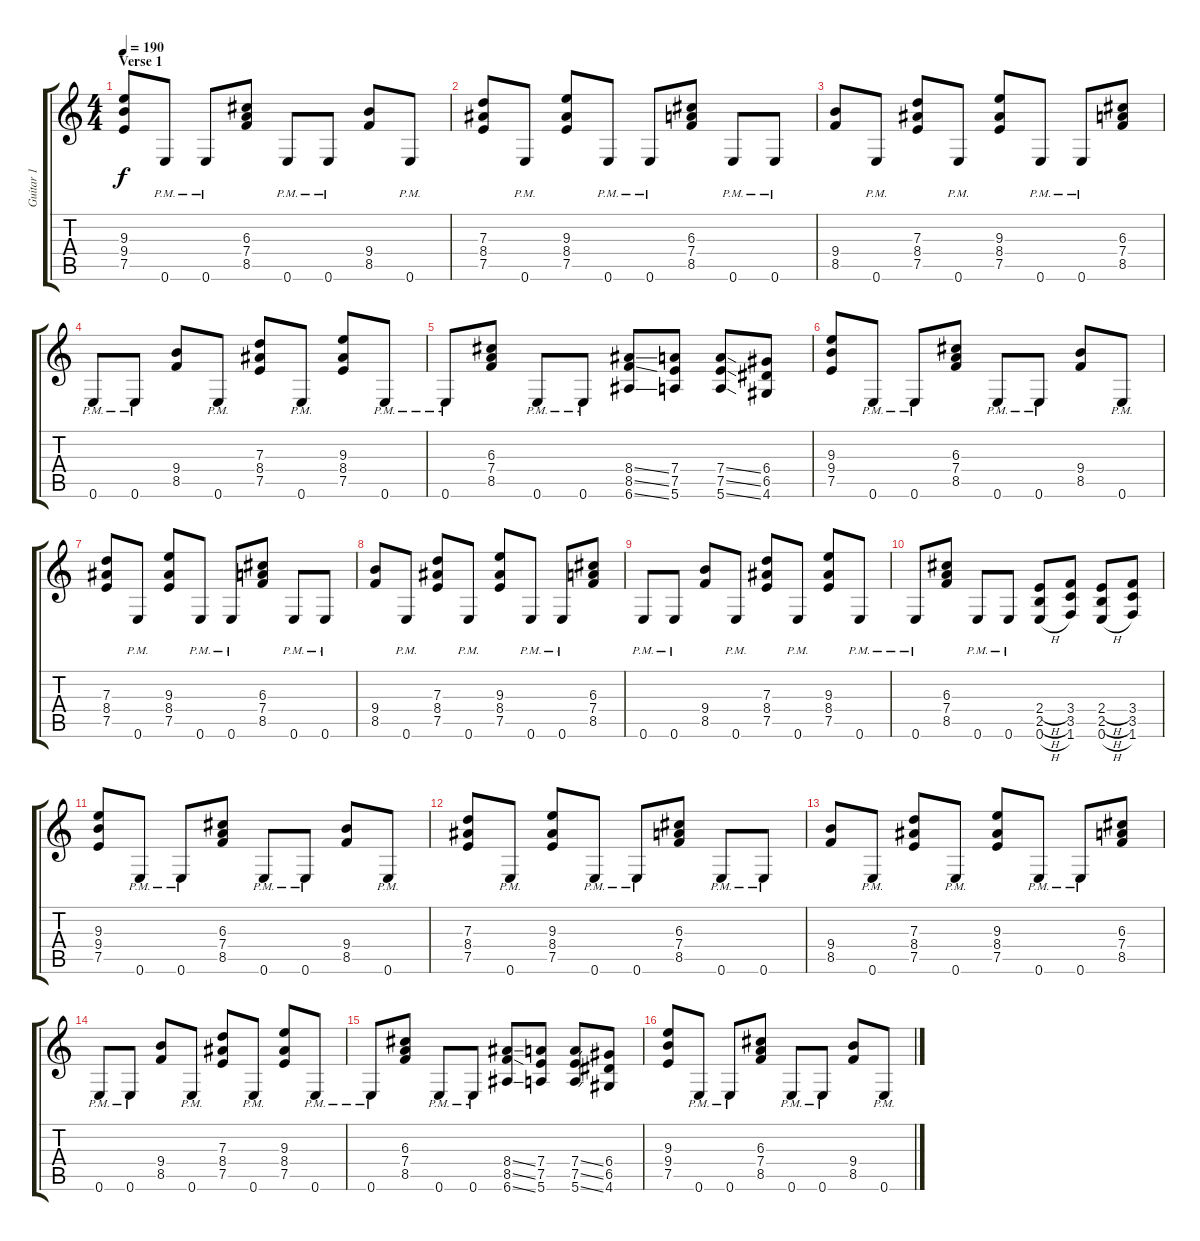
\track ("Guitar 1" "Guitar 1") {instrument overdrivenguitar}
\staff {score tabs}
\tuning (E4 B3 G3 D3 A2 E2) {hide}
\ts (4 4)
\section ("" "Verse 1")
\tempo 190
\clef g2
\ks c
(9.3 9.4 7.5).8{dy f} 0.6{pm}.8 0.6{pm}.8 (6.3 7.4 8.5).8 0.6{pm}.8 0.6{pm}.8 (9.4 8.5).8 0.6{pm}.8 |
(7.3 8.4 7.5).8 0.6{pm}.8 (9.3 8.4 7.5).8 0.6{pm}.8 0.6{pm}.8 (6.3 7.4 8.5).8 0.6{pm}.8 0.6{pm}.8 |
(9.4 8.5).8 0.6{pm}.8 (7.3 8.4 7.5).8 0.6{pm}.8 (9.3 8.4 7.5).8 0.6{pm}.8 0.6{pm}.8 (6.3 7.4 8.5).8 |
0.6{pm}.8 0.6{pm}.8 (9.4 8.5).8 0.6{pm}.8 (7.3 8.4 7.5).8 0.6{pm}.8 (9.3 8.4 7.5).8 0.6{pm}.8 |
0.6{pm}.8 (6.3 7.4 8.5).8 0.6{pm}.8 0.6{pm}.8 (8.4{ss} 8.5{ss} 6.6{ss}).8 (7.4 7.5 5.6).8 (7.4{ss} 7.5{ss} 5.6{ss}).8 (6.4 6.5 4.6).8 |
(9.3 9.4 7.5).8 0.6{pm}.8 0.6{pm}.8 (6.3 7.4 8.5).8 0.6{pm}.8 0.6{pm}.8 (9.4 8.5).8 0.6{pm}.8 |
(7.3 8.4 7.5).8 0.6{pm}.8 (9.3 8.4 7.5).8 0.6{pm}.8 0.6{pm}.8 (6.3 7.4 8.5).8 0.6{pm}.8 0.6{pm}.8 |
(9.4 8.5).8 0.6{pm}.8 (7.3 8.4 7.5).8 0.6{pm}.8 (9.3 8.4 7.5).8 0.6{pm}.8 0.6{pm}.8 (6.3 7.4 8.5).8 |
0.6{pm}.8 0.6{pm}.8 (9.4 8.5).8 0.6{pm}.8 (7.3 8.4 7.5).8 0.6{pm}.8 (9.3 8.4 7.5).8 0.6{pm}.8 |
0.6{pm}.8 (6.3 7.4 8.5).8 0.6{pm}.8 0.6{pm}.8 (2.4{h} 2.5{h} 0.6{h}).8 (3.4 3.5 1.6).8 (2.4{h} 2.5{h} 0.6{h}).8 (3.4 3.5 1.6).8 |
(9.3 9.4 7.5).8 0.6{pm}.8 0.6{pm}.8 (6.3 7.4 8.5).8 0.6{pm}.8 0.6{pm}.8 (9.4 8.5).8 0.6{pm}.8 |
(7.3 8.4 7.5).8 0.6{pm}.8 (9.3 8.4 7.5).8 0.6{pm}.8 0.6{pm}.8 (6.3 7.4 8.5).8 0.6{pm}.8 0.6{pm}.8 |
(9.4 8.5).8 0.6{pm}.8 (7.3 8.4 7.5).8 0.6{pm}.8 (9.3 8.4 7.5).8 0.6{pm}.8 0.6{pm}.8 (6.3 7.4 8.5).8 |
0.6{pm}.8 0.6{pm}.8 (9.4 8.5).8 0.6{pm}.8 (7.3 8.4 7.5).8 0.6{pm}.8 (9.3 8.4 7.5).8 0.6{pm}.8 |
0.6{pm}.8 (6.3 7.4 8.5).8 0.6{pm}.8 0.6{pm}.8 (8.4{ss} 8.5{ss} 6.6{ss}).8 (7.4 7.5 5.6).8 (7.4{ss} 7.5{ss} 5.6{ss}).8 (6.4 6.5 4.6).8 |
(9.3 9.4 7.5).8 0.6{pm}.8 0.6{pm}.8 (6.3 7.4 8.5).8 0.6{pm}.8 0.6{pm}.8 (9.4 8.5).8 0.6{pm}.8
